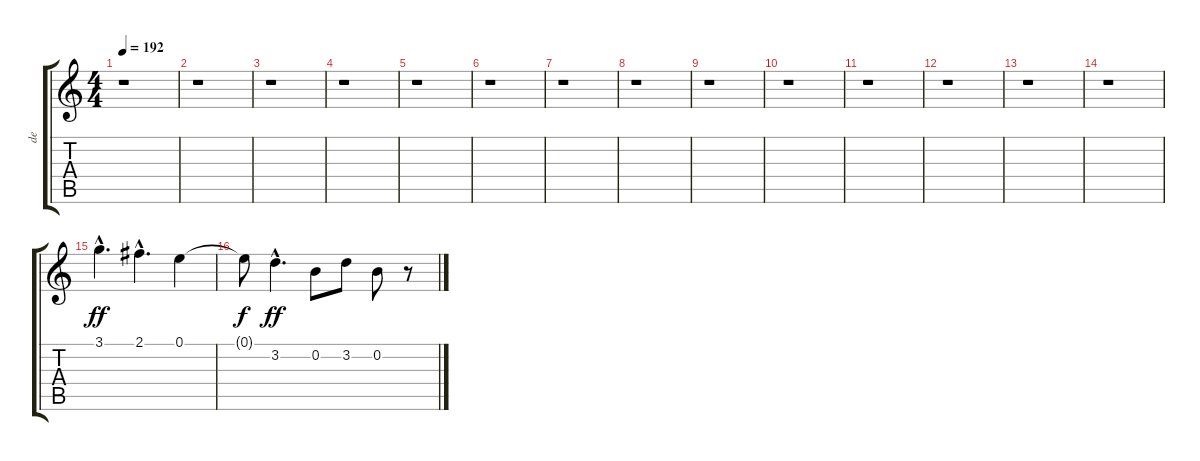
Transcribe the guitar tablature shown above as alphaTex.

\track ("de" "de") {instrument distortionguitar}
\staff {score tabs}
\tuning (E4 B3 G3 D3 A2 E2) {hide}
\ts (4 4)
\tempo 192
\clef g2
\ks c
r.1{dy f} |
r.1 |
r.1 |
r.1 |
r.1 |
r.1 |
r.1 |
r.1 |
r.1 |
r.1 |
r.1 |
r.1 |
r.1 |
r.1 |
3.1{hac}.4{d dy ff} 2.1{hac}.4{d} 0.1.4 |
0.1{t}.8{dy f} 3.2{hac}.4{d dy ff} 0.2.8 3.2.8 0.2.8 r.8
